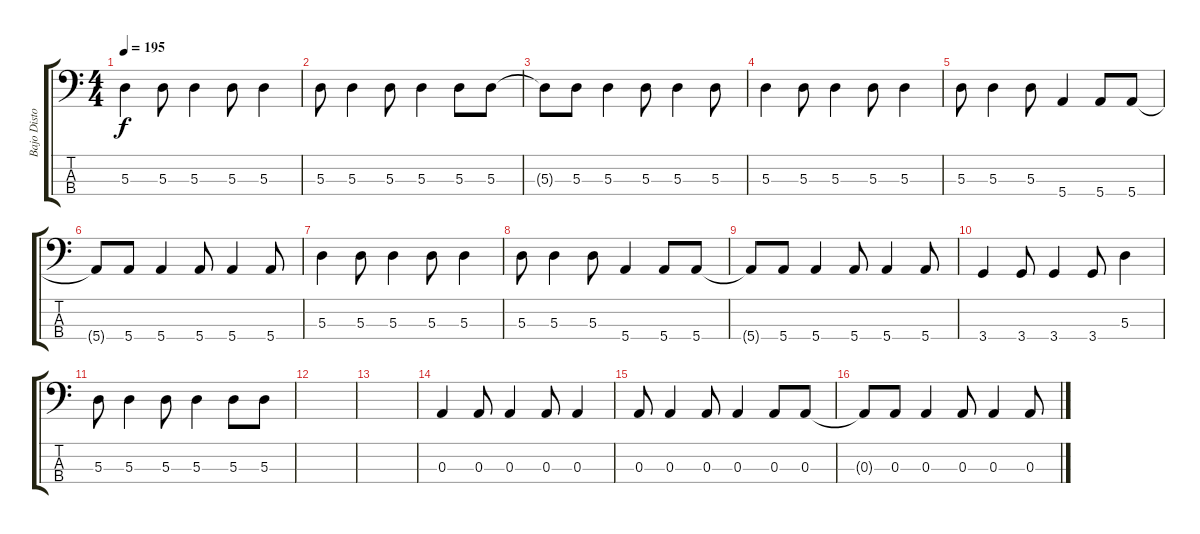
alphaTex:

\track ("Bajo Distorsion" "Bajo Disto") {instrument synthbass2}
\staff {score tabs}
\tuning (G2 D2 A1 E1) {hide}
\ts (4 4)
\tempo 195
\clef f4
\ks c
5.3.4{dy f} 5.3.8 5.3.4 5.3.8 5.3.4 |
5.3.8 5.3.4 5.3.8 5.3.4 5.3.8 5.3.8 |
5.3{t}.8 5.3.8 5.3.4 5.3.8 5.3.4 5.3.8 |
5.3.4 5.3.8 5.3.4 5.3.8 5.3.4 |
5.3.8 5.3.4 5.3.8 5.4.4 5.4.8 5.4.8 |
5.4{t}.8 5.4.8 5.4.4 5.4.8 5.4.4 5.4.8 |
5.3.4 5.3.8 5.3.4 5.3.8 5.3.4 |
5.3.8 5.3.4 5.3.8 5.4.4 5.4.8 5.4.8 |
5.4{t}.8 5.4.8 5.4.4 5.4.8 5.4.4 5.4.8 |
3.4.4 3.4.8 3.4.4 3.4.8 5.3.4 |
5.3.8 5.3.4 5.3.8 5.3.4 5.3.8 5.3.8 |
|
|
0.3.4 0.3.8 0.3.4 0.3.8 0.3.4 |
0.3.8 0.3.4 0.3.8 0.3.4 0.3.8 0.3.8 |
0.3{t}.8 0.3.8 0.3.4 0.3.8 0.3.4 0.3.8
